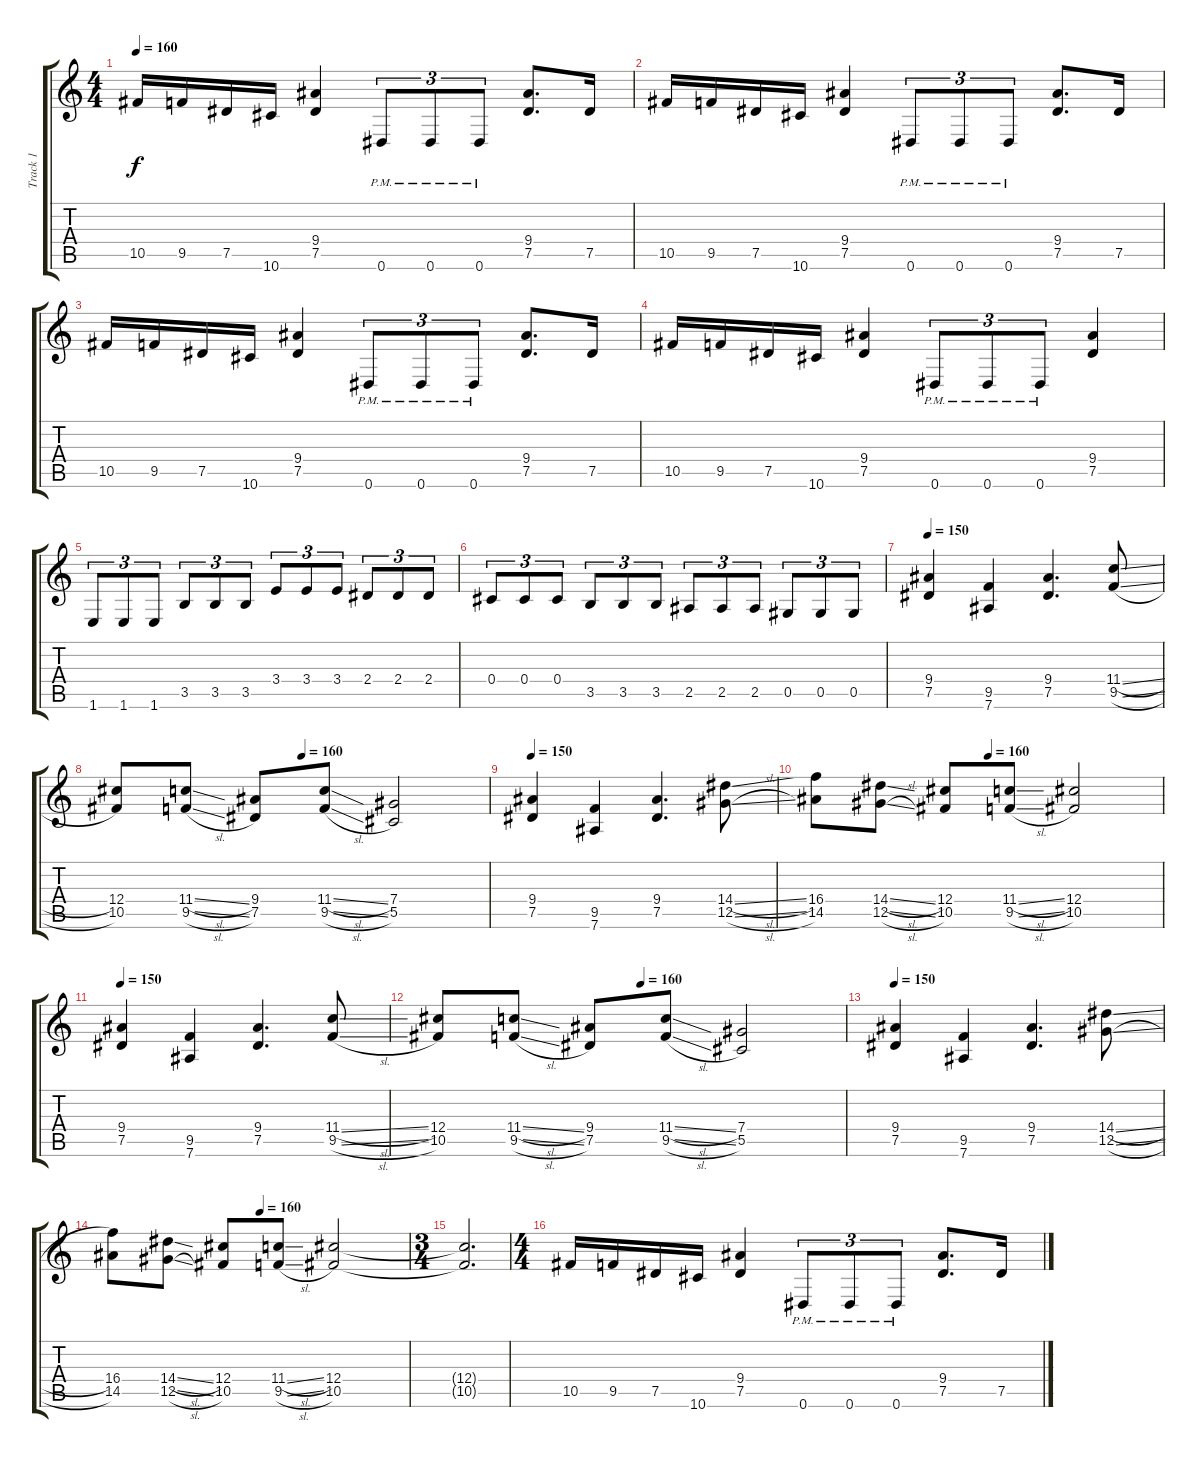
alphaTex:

\track ("Track 1" "Track 1") {instrument distortionguitar}
\staff {score tabs}
\tuning (Eb4 Bb3 Gb3 Db3 Ab2 Eb2) {hide}
\ts (4 4)
\tempo 160
\clef g2
\ks c
10.5.16{dy f} 9.5.16 7.5.16 10.6.16 (9.4 7.5).4 0.6{pm}.8{tu (3 2)} 0.6{pm}.8{tu (3 2)} 0.6{pm}.8{tu (3 2)} (9.4 7.5).8{d} 7.5.16 |
10.5.16 9.5.16 7.5.16 10.6.16 (9.4 7.5).4 0.6{pm}.8{tu (3 2)} 0.6{pm}.8{tu (3 2)} 0.6{pm}.8{tu (3 2)} (9.4 7.5).8{d} 7.5.16 |
10.5.16 9.5.16 7.5.16 10.6.16 (9.4 7.5).4 0.6{pm}.8{tu (3 2)} 0.6{pm}.8{tu (3 2)} 0.6{pm}.8{tu (3 2)} (9.4 7.5).8{d} 7.5.16 |
10.5.16 9.5.16 7.5.16 10.6.16 (9.4 7.5).4 0.6{pm}.8{tu (3 2)} 0.6{pm}.8{tu (3 2)} 0.6{pm}.8{tu (3 2)} (9.4 7.5).4 |
1.6.8{tu (3 2)} 1.6.8{tu (3 2)} 1.6.8{tu (3 2)} 3.5.8{tu (3 2)} 3.5.8{tu (3 2)} 3.5.8{tu (3 2)} 3.4.8{tu (3 2)} 3.4.8{tu (3 2)} 3.4.8{tu (3 2)} 2.4.8{tu (3 2)} 2.4.8{tu (3 2)} 2.4.8{tu (3 2)} |
0.4.8{tu (3 2)} 0.4.8{tu (3 2)} 0.4.8{tu (3 2)} 3.5.8{tu (3 2)} 3.5.8{tu (3 2)} 3.5.8{tu (3 2)} 2.5.8{tu (3 2)} 2.5.8{tu (3 2)} 2.5.8{tu (3 2)} 0.5.8{tu (3 2)} 0.5.8{tu (3 2)} 0.5.8{tu (3 2)} |
\tempo 150
(9.4 7.5).4 (9.5 7.6).4 (9.4 7.5).4{d} (11.4{sl} 9.5{sl}).8 |
\tempo (160 0.5)
(12.4 10.5).8 (11.4{sl} 9.5{sl}).8 (9.4 7.5).8 (11.4{sl} 9.5{sl}).8 (7.4 5.5).2 |
\tempo 150
(9.4 7.5).4 (9.5 7.6).4 (9.4 7.5).4{d} (14.4{sl} 12.5{sl}).8 |
\tempo (160 0.5)
(16.4 14.5).8 (14.4{sl} 12.5{sl}).8 (12.4 10.5).8 (11.4{sl} 9.5{sl}).8 (12.4 10.5).2 |
\tempo 150
(9.4 7.5).4 (9.5 7.6).4 (9.4 7.5).4{d} (11.4{sl} 9.5{sl}).8 |
\tempo (160 0.5)
(12.4 10.5).8 (11.4{sl} 9.5{sl}).8 (9.4 7.5).8 (11.4{sl} 9.5{sl}).8 (7.4 5.5).2 |
\tempo 150
(9.4 7.5).4 (9.5 7.6).4 (9.4 7.5).4{d} (14.4{sl} 12.5{sl}).8 |
\tempo (160 0.5)
(16.4 14.5).8 (14.4{sl} 12.5{sl}).8 (12.4 10.5).8 (11.4{sl} 9.5{sl}).8 (12.4 10.5).2 |
\ts (3 4)
(12.4{t} 10.5{t}).2{d} |
\ts (4 4)
10.5.16 9.5.16 7.5.16 10.6.16 (9.4 7.5).4 0.6{pm}.8{tu (3 2)} 0.6{pm}.8{tu (3 2)} 0.6{pm}.8{tu (3 2)} (9.4 7.5).8{d} 7.5.16
